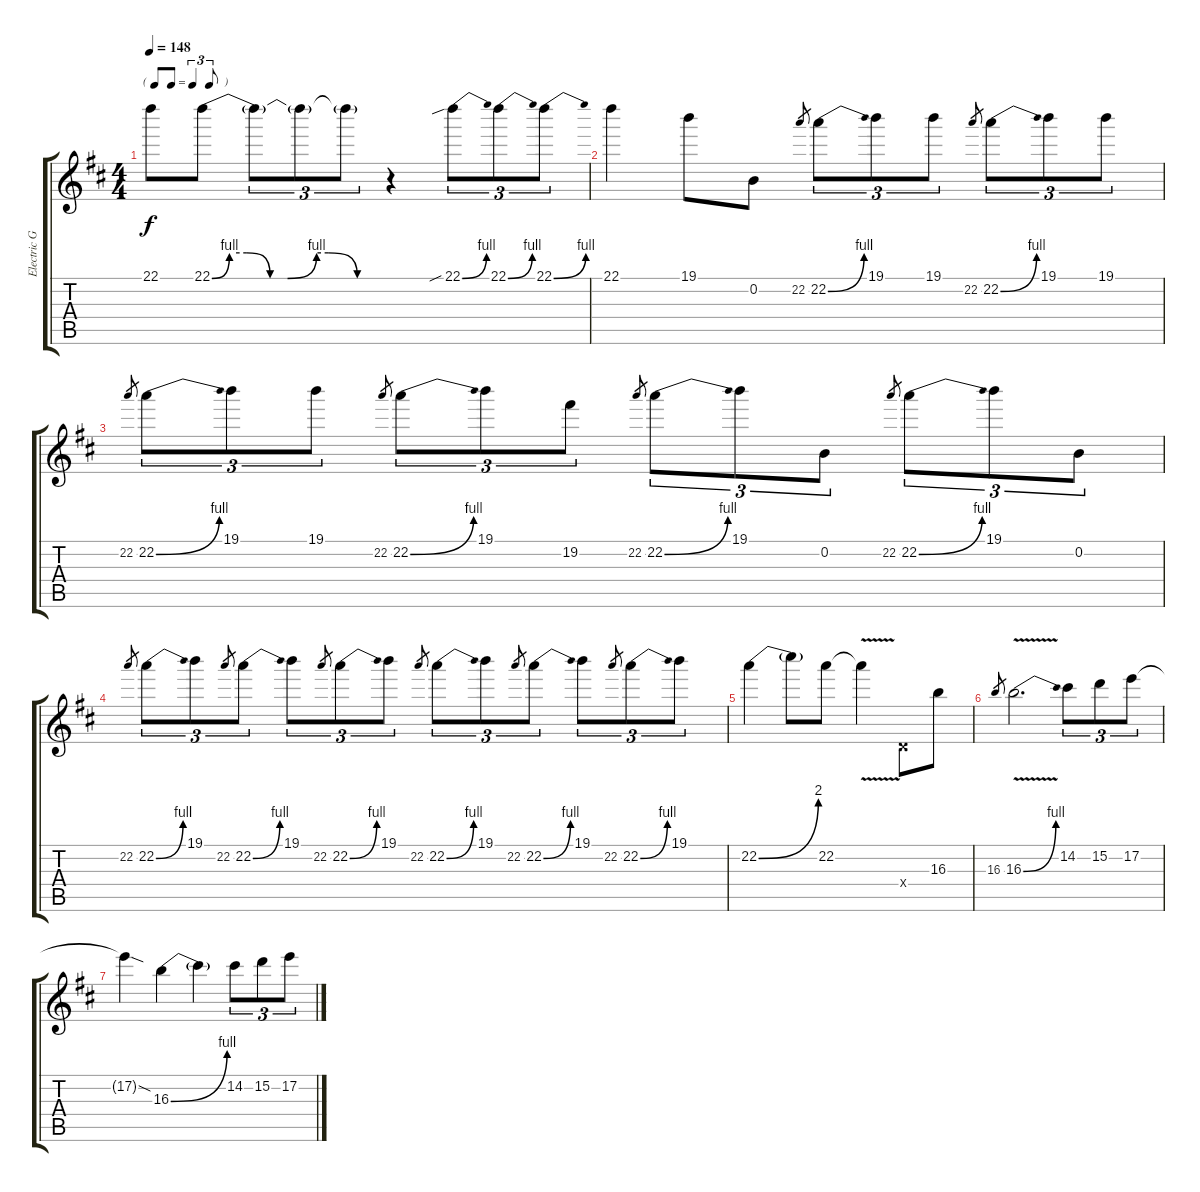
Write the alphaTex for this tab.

\track ("Electric Guitar2" "Electric G") {instrument distortionguitar}
\staff {score tabs}
\tuning (E4 B3 G3 D3 A2 E2) {hide}
\ts (4 4)
\tf triplet8th
\tempo 148
\clef g2
\ks bminor
22.1{t}.8{dy f} 22.1{be (custom 0 0 6 4 12 4 20 0 26 0 36 4 40 4 50 0 60 0)}.8 22.1{t}.8{tu (3 2)} 22.1{t}.8{tu (3 2)} 22.1{t}.8{tu (3 2)} r.4 22.1{be (bend 0 0 60 4) sib}.8{tu (3 2)} 22.1{be (bend 0 0 60 4)}.8{tu (3 2)} 22.1{be (bend 0 0 60 4)}.8{tu (3 2)} |
22.1.4 19.1.8 0.2.8 22.2.8{gr} 22.2{be (bend 0 0 60 4)}.8{tu (3 2)} 19.1.8{tu (3 2)} 19.1.8{tu (3 2)} 22.2.8{gr} 22.2{be (bend 0 0 60 4)}.8{tu (3 2)} 19.1.8{tu (3 2)} 19.1.8{tu (3 2)} |
22.2.8{gr} 22.2{be (bend 0 0 60 4)}.8{tu (3 2)} 19.1.8{tu (3 2)} 19.1.8{tu (3 2)} 22.2.8{gr} 22.2{be (bend 0 0 60 4)}.8{tu (3 2)} 19.1.8{tu (3 2)} 19.2.8{tu (3 2)} 22.2.8{gr} 22.2{be (bend 0 0 60 4)}.8{tu (3 2)} 19.1.8{tu (3 2)} 0.2.8{tu (3 2)} 22.2.8{gr} 22.2{be (bend 0 0 60 4)}.8{tu (3 2)} 19.1.8{tu (3 2)} 0.2.8{tu (3 2)} |
22.2.8{gr} 22.2{be (bend 0 0 60 4)}.8{tu (3 2) volume 0} 19.1.8{tu (3 2)} 22.2.8{gr} 22.2{be (bend 0 0 60 4)}.8{tu (3 2)} 19.1.8{tu (3 2)} 22.2.8{gr} 22.2{be (bend 0 0 60 4)}.8{tu (3 2)} 19.1.8{tu (3 2)} 22.2.8{gr} 22.2{be (bend 0 0 60 4)}.8{tu (3 2)} 19.1.8{tu (3 2)} 22.2.8{gr} 22.2{be (bend 0 0 60 4)}.8{tu (3 2)} 19.1.8{tu (3 2)} 22.2.8{gr} 22.2{be (bend 0 0 60 4)}.8{tu (3 2)} 19.1.8{tu (3 2)} |
22.2{be (bend 0 0 60 8)}.4 22.2{t}.8 22.2.8 22.2{v t}.4 0.4{x}.8 16.3.8 |
16.3.8{gr} 16.3{be (bend 0 0 60 4) v}.2{d} 14.2.8{tu (3 2)} 15.2.8{tu (3 2)} 17.2.8{tu (3 2)} |
17.2{sod t}.4 16.3{be (bend 0 0 60 4)}.4 16.3{t}.4 14.2.8{tu (3 2)} 15.2.8{tu (3 2)} 17.2.8{tu (3 2)}
